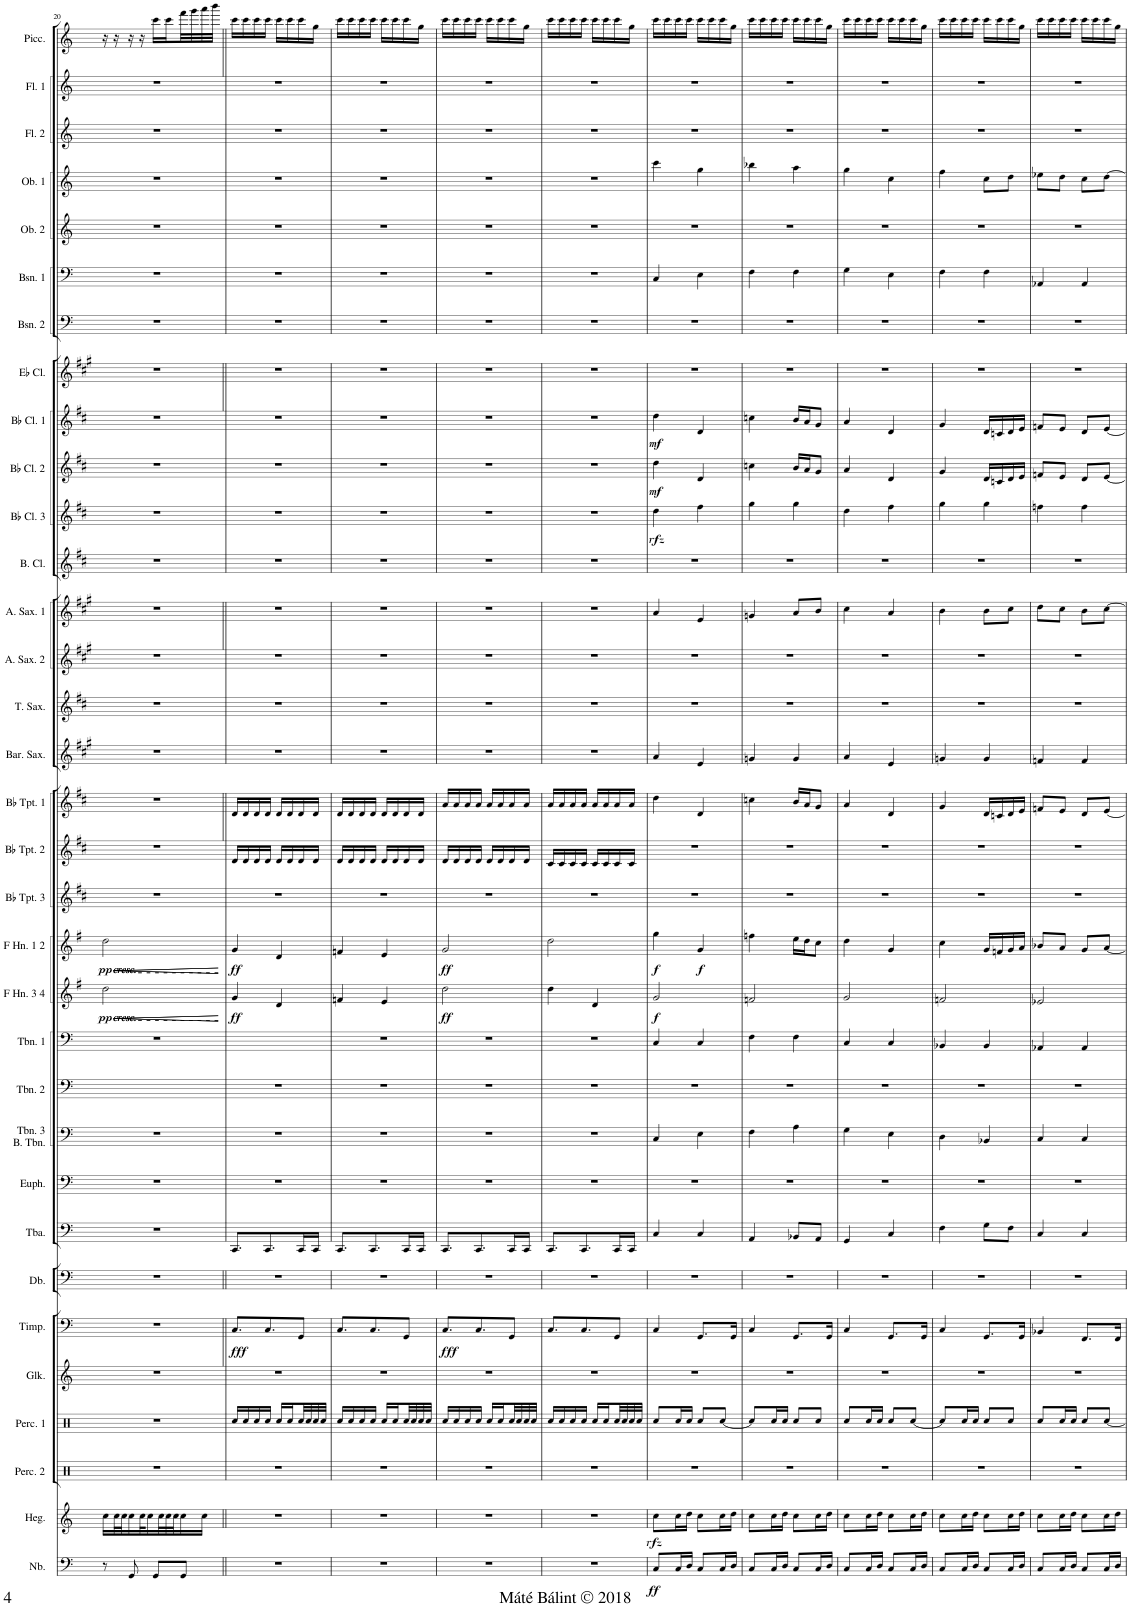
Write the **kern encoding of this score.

**kern	**dynam	**kern	**dynam	**kern	**kern	**kern	**kern	**dynam	**kern	**kern	**kern	**kern	**kern	**kern	**kern	**dynam	**kern	**dynam	**kern	**kern	**kern	**kern	**kern	**kern	**kern	**kern	**kern	**dynam	**kern	**dynam	**kern	**dynam	**kern	**kern	**kern	**kern	**kern	**kern	**kern	**kern
*part33	*part33	*part32	*part32	*part31	*part30	*part29	*part28	*part28	*part27	*part26	*part25	*part24	*part23	*part22	*part21	*part21	*part20	*part20	*part19	*part18	*part17	*part16	*part15	*part14	*part13	*part12	*part11	*part11	*part10	*part10	*part9	*part9	*part8	*part7	*part6	*part5	*part4	*part3	*part2	*part1
*staff33	*staff33	*staff32	*staff32	*staff31	*staff30	*staff29	*staff28	*staff28	*staff27	*staff26	*staff25	*staff24	*staff23	*staff22	*staff21	*staff21	*staff20	*staff20	*staff19	*staff18	*staff17	*staff16	*staff15	*staff14	*staff13	*staff12	*staff11	*staff11	*staff10	*staff10	*staff9	*staff9	*staff8	*staff7	*staff6	*staff5	*staff4	*staff3	*staff2	*staff1
*I"Nagybőgők	*	*I"Hegedűk	*	*I"Percussion 2	*I"Percussion 1	*I"Glockenspiel	*I"Timpani	*	*I"Double Bass	*I"Tuba	*I"Euphonium	*I"Trombone 3 &amp; Bass Trombone	*I"Trombone 2	*I"Trombone 1	*I"F Horn 3 &amp; 4	*	*I"F Horn 1 &amp; 2	*	*I"Bb Trumpet 3	*I"Bb Trumpet 2	*I"Bb Trumpet 1	*I"Baritone Saxophone	*I"Tenor Saxophone	*I"Alto Saxophone 2	*I"Alto Saxophone 1	*I"Bass Clarinet	*I"Bb Clarinet 3	*	*I"Bb Clarinet 2	*	*I"Bb Clarinet 1	*	*I"Eb Clarinet	*I"Bassoon 2	*I"Bassoon 1	*I"Oboe 2	*I"Oboe 1	*I"Flute 2	*I"Flute 1	*I"Piccolo
*I'Nb.	*	*I'Heg.	*	*I'Perc. 2	*I'Perc. 1	*I'Glk.	*I'Timp.	*	*I'Db.	*I'Tba.	*I'Euph.	*I'Tbn. 3 B. Tbn.	*I'Tbn. 2	*I'Tbn. 1	*I'F Hn. 3 4	*	*I'F Hn. 1 2	*	*I'Bb Tpt. 3	*I'Bb Tpt. 2	*I'Bb Tpt. 1	*I'Bar. Sax.	*I'T. Sax.	*I'A. Sax. 2	*I'A. Sax. 1	*I'B. Cl.	*I'Bb Cl. 3	*	*I'Bb Cl. 2	*	*I'Bb Cl. 1	*	*I'Eb Cl.	*I'Bsn. 2	*I'Bsn. 1	*I'Ob. 2	*I'Ob. 1	*I'Fl. 2	*I'Fl. 1	*I'Picc.
!!LO:PB:g=z
*clefF4	*	*clefG2	*	*clefX	*clefX	*clefG2	*clefF4	*	*clefF4	*clefF4	*clefF4	*clefF4	*clefF4	*clefF4	*clefG2	*	*clefG2	*	*clefG2	*clefG2	*clefG2	*clefG2	*clefG2	*clefG2	*clefG2	*clefG2	*clefG2	*	*clefG2	*	*clefG2	*	*clefG2	*clefF4	*clefF4	*clefG2	*clefG2	*clefG2	*clefG2	*clefG2
*Trd7c12	*	*	*	*	*	*Trd-14c-24	*	*	*Trd7c12	*	*	*	*	*	*Trd4c7	*	*Trd4c7	*	*Trd1c2	*Trd1c2	*Trd1c2	*Trd12c21	*Trd8c14	*Trd5c9	*Trd5c9	*Trd8c14	*Trd1c2	*	*Trd1c2	*	*Trd1c2	*	*Trd-2c-3	*	*	*	*	*	*	*Trd-7c-12
*k[]	*	*k[]	*	*k[]	*k[]	*k[]	*k[]	*	*k[]	*k[]	*k[]	*k[]	*k[]	*k[]	*k[f#]	*	*k[f#]	*	*k[f#c#]	*k[f#c#]	*k[f#c#]	*k[f#c#g#]	*k[f#c#]	*k[f#c#g#]	*k[f#c#g#]	*k[f#c#]	*k[f#c#]	*	*k[f#c#]	*	*k[f#c#]	*	*k[f#c#g#]	*k[]	*k[]	*k[]	*k[]	*k[]	*k[]	*k[]
*M2/4	*	*M2/4	*	*M2/4	*M2/4	*M2/4	*M2/4	*	*M2/4	*M2/4	*M2/4	*M2/4	*M2/4	*M2/4	*M2/4	*	*M2/4	*	*M2/4	*M2/4	*M2/4	*M2/4	*M2/4	*M2/4	*M2/4	*M2/4	*M2/4	*	*M2/4	*	*M2/4	*	*M2/4	*M2/4	*M2/4	*M2/4	*M2/4	*M2/4	*M2/4	*M2/4
=20	=20	=20	=20	=20	=20	=20	=20	=20	=20	=20	=20	=20	=20	=20	=20	=20	=20	=20	=20	=20	=20	=20	=20	=20	=20	=20	=20	=20	=20	=20	=20	=20	=20	=20	=20	=20	=20	=20	=20	=20
!	!	!	!	!	!	!	!	!	!	!	!	!	!	!	!	!	!LO:TX:b:i:t=cresc.	!	!	!	!	!	!	!	!	!	!	!	!	!	!	!	!	!	!	!	!	!	!	!
!	!	!	!	!	!	!	!	!	!	!	!	!	!	!	!	!	!LO:TX:b:i:t=cresc.	!	!	!	!	!	!	!	!	!	!	!	!	!	!	!	!	!	!	!	!	!	!	!
!	!	!	!	!	!	!	!	!	!	!	!	!	!	!	!LO:TX:b:i:t=cresc.	!	!	!	!	!	!	!	!	!	!	!	!	!	!	!	!	!	!	!	!	!	!	!	!	!
!	!	!	!	!	!	!	!	!	!	!	!	!	!	!	!LO:TX:b:i:t=cresc.	!	!	!	!	!	!	!	!	!	!	!	!	!	!	!	!	!	!	!	!	!	!	!	!	!
!	!	!	!	!	!	!	!	!	!	!	!	!	!	!	!	!LO:HP:b	!	!	!	!	!	!	!	!	!	!	!	!	!	!	!	!	!	!	!	!	!	!	!	!
!	!	!	!	!	!	!	!	!	!	!	!	!	!	!	!	!LO:HP:n=1:b	!	!LO:HP:b	!	!	!	!	!	!	!	!	!	!	!	!	!	!	!	!	!	!	!	!	!	!
!	!	!	!	!	!	!	!	!	!	!	!	!	!	!	!	!LO:DY:n=1:b	!	!LO:HP:n=1:b	!	!	!	!	!	!	!	!	!	!	!	!	!	!	!	!	!	!	!	!	!	!
!	!	!	!	!	!	!	!	!	!	!	!	!	!	!	!	!	!	!LO:DY:n=1:b	!	!	!	!	!	!	!	!	!	!	!	!	!	!	!	!	!	!	!	!	!	!
8r	.	16cc\LL	.	2r	2r	2r	2r	.	2r	2r	2r	2r	2ryy	2r	2dd\	< < pp	2dd\	< < pp	2r	2r	2r	2r	2r	2r	2r	2r	2r	.	2r	.	2r	.	2r	2r	2r	2r	2r	2r	2r	16r
.	.	32cc\L	.	.	.	.	.	.	.	.	.	.	.	.	.	.	.	.	.	.	.	.	.	.	.	.	.	.	.	.	.	.	.	.	.	.	.	.	.	16r
.	.	32cc\J	.	.	.	.	.	.	.	.	.	.	.	.	.	.	.	.	.	.	.	.	.	.	.	.	.	.	.	.	.	.	.	.	.	.	.	.	.	.
8GG/	.	16cc\	.	.	.	.	.	.	.	.	.	.	.	.	.	.	.	.	.	.	.	.	.	.	.	.	.	.	.	.	.	.	.	.	.	.	.	.	.	16r
.	.	32cc\K	.	.	.	.	.	.	.	.	.	.	.	.	.	.	.	.	.	.	.	.	.	.	.	.	.	.	.	.	.	.	.	.	.	.	.	.	.	16r
.	.	16cc\	.	.	.	.	.	.	.	.	.	.	.	.	.	.	.	.	.	.	.	.	.	.	.	.	.	.	.	.	.	.	.	.	.	.	.	.	.	.
8GG/L	.	.	.	.	.	.	.	.	.	.	.	.	.	.	.	.	.	.	.	.	.	.	.	.	.	.	.	.	.	.	.	.	.	.	.	.	.	.	.	16ccc\LL
.	.	32cc\L	.	.	.	.	.	.	.	.	.	.	.	.	.	.	.	.	.	.	.	.	.	.	.	.	.	.	.	.	.	.	.	.	.	.	.	.	.	.
.	.	32cc\	.	.	.	.	.	.	.	.	.	.	.	.	.	.	.	.	.	.	.	.	.	.	.	.	.	.	.	.	.	.	.	.	.	.	.	.	.	16ccc\
.	.	32cc\J	.	.	.	.	.	.	.	.	.	.	.	.	.	.	.	.	.	.	.	.	.	.	.	.	.	.	.	.	.	.	.	.	.	.	.	.	.	.
8GG/J	.	16cc\	.	.	.	.	.	.	.	.	.	.	.	.	.	.	.	.	.	.	.	.	.	.	.	.	.	.	.	.	.	.	.	.	.	.	.	.	.	32fff\L
.	.	.	.	.	.	.	.	.	.	.	.	.	.	.	.	.	.	.	.	.	.	.	.	.	.	.	.	.	.	.	.	.	.	.	.	.	.	.	.	32ggg\
.	.	16cc\JJ	.	.	.	.	.	.	.	.	.	.	.	.	.	.	.	.	.	.	.	.	.	.	.	.	.	.	.	.	.	.	.	.	.	.	.	.	.	32aaa\
.	.	.	.	.	.	.	.	.	.	.	.	.	.	.	.	.	.	.	.	.	.	.	.	.	.	.	.	.	.	.	.	.	.	.	.	.	.	.	.	32bbb\JJJ
.	.	.	.	.	.	.	.	.	.	.	.	.	.	.	.	.	.	[	.	.	.	.	.	.	.	.	.	.	.	.	.	.	.	.	.	.	.	.	.	.
=21||	=21||	=21||	=21||	=21||	=21||	=21||	=21||	=21||	=21||	=21||	=21||	=21||	=21||	=21||	=21||	=21||	=21||	=21||	=21||	=21||	=21||	=21||	=21||	=21||	=21||	=21||	=21||	=21||	=21||	=21||	=21||	=21||	=21||	=21||	=21||	=21||	=21||	=21||	=21||	=21||
!	!	!	!	!	!	!	!	!LO:DY:b	!	!	!	!	!	!	!	!LO:DY:b	!	!LO:DY:b	!	!	!	!	!	!	!	!	!	!	!	!	!	!	!	!	!	!	!	!	!	!
2r	.	2r	.	2r	16Rcc/LL	2r	8.C/L	fff	2r	8.CC/L	2r	2r	2r	2ryy	4g/	ff	4g/	ff	2r	16d/LL	16d/LL	2r	2r	2r	2r	2r	2r	.	2r	.	2r	.	2r	2r	2r	2r	2r	2r	2r	16ccc\LL
.	.	.	.	.	16Rcc/	.	.	.	.	.	.	.	.	.	.	.	.	.	.	16d/	16d/	.	.	.	.	.	.	.	.	.	.	.	.	.	.	.	.	.	.	16ccc\
.	.	.	.	.	16Rcc/	.	.	.	.	.	.	.	.	.	.	.	.	.	.	16d/	16d/	.	.	.	.	.	.	.	.	.	.	.	.	.	.	.	.	.	.	16ccc\
.	.	.	.	.	16Rcc/JJ	.	8.C/	.	.	8.CC/	.	.	.	.	.	.	.	.	.	16d/JJ	16d/JJ	.	.	.	.	.	.	.	.	.	.	.	.	.	.	.	.	.	.	16ccc\JJ
.	.	.	.	.	16Rcc/LL	.	.	.	.	.	.	.	.	.	4d/	[	4d/	.	.	16d/LL	16d/LL	.	.	.	.	.	.	.	.	.	.	.	.	.	.	.	.	.	.	16ccc\LL
.	.	.	.	.	16Rcc/	.	.	.	.	.	.	.	.	.	.	.	.	.	.	16d/	16d/	.	.	.	.	.	.	.	.	.	.	.	.	.	.	.	.	.	.	16ccc\
.	.	.	.	.	32Rcc/L	.	8GG/J	.	.	16CC/L	.	.	.	.	.	.	.	.	.	16d/	16d/	.	.	.	.	.	.	.	.	.	.	.	.	.	.	.	.	.	.	16ccc\
.	.	.	.	.	32Rcc/	.	.	.	.	.	.	.	.	.	.	.	.	.	.	.	.	.	.	.	.	.	.	.	.	.	.	.	.	.	.	.	.	.	.	.
.	.	.	.	.	32Rcc/	.	.	.	.	16CC/JJ	.	.	.	.	.	.	.	.	.	16d/JJ	16d/JJ	.	.	.	.	.	.	.	.	.	.	.	.	.	.	.	.	.	.	16gg\JJ
.	.	.	.	.	32Rcc/JJJ	.	.	.	.	.	.	.	.	.	.	.	.	.	.	.	.	.	.	.	.	.	.	.	.	.	.	.	.	.	.	.	.	.	.	.
.	.	.	.	.	.	.	.	.	.	.	.	.	.	.	.	[	.	[	.	.	.	.	.	.	.	.	.	.	.	.	.	.	.	.	.	.	.	.	.	.
=22	=22	=22	=22	=22	=22	=22	=22	=22	=22	=22	=22	=22	=22	=22	=22	=22	=22	=22	=22	=22	=22	=22	=22	=22	=22	=22	=22	=22	=22	=22	=22	=22	=22	=22	=22	=22	=22	=22	=22	=22
2r	.	2r	.	2r	16Rcc/LL	2r	8.C/L	.	2r	8.CC/L	2r	2r	2r	2r	4fn/	.	4fn/	.	2r	16d/LL	16d/LL	2r	2r	2r	2r	2r	2r	.	2r	.	2r	.	2r	2r	2r	2r	2r	2r	2r	16ccc\LL
.	.	.	.	.	16Rcc/	.	.	.	.	.	.	.	.	.	.	.	.	.	.	16d/	16d/	.	.	.	.	.	.	.	.	.	.	.	.	.	.	.	.	.	.	16ccc\
.	.	.	.	.	16Rcc/	.	.	.	.	.	.	.	.	.	.	.	.	.	.	16d/	16d/	.	.	.	.	.	.	.	.	.	.	.	.	.	.	.	.	.	.	16ccc\
.	.	.	.	.	16Rcc/JJ	.	8.C/	.	.	8.CC/	.	.	.	.	.	.	.	.	.	16d/JJ	16d/JJ	.	.	.	.	.	.	.	.	.	.	.	.	.	.	.	.	.	.	16ccc\JJ
.	.	.	.	.	16Rcc/LL	.	.	.	.	.	.	.	.	.	4e/	.	4e/	.	.	16d/LL	16d/LL	.	.	.	.	.	.	.	.	.	.	.	.	.	.	.	.	.	.	16ccc\LL
.	.	.	.	.	16Rcc/	.	.	.	.	.	.	.	.	.	.	.	.	.	.	16d/	16d/	.	.	.	.	.	.	.	.	.	.	.	.	.	.	.	.	.	.	16ccc\
.	.	.	.	.	32Rcc/L	.	8GG/J	.	.	16CC/L	.	.	.	.	.	.	.	.	.	16d/	16d/	.	.	.	.	.	.	.	.	.	.	.	.	.	.	.	.	.	.	16ccc\
.	.	.	.	.	32Rcc/	.	.	.	.	.	.	.	.	.	.	.	.	.	.	.	.	.	.	.	.	.	.	.	.	.	.	.	.	.	.	.	.	.	.	.
.	.	.	.	.	32Rcc/	.	.	.	.	16CC/JJ	.	.	.	.	.	.	.	.	.	16d/JJ	16d/JJ	.	.	.	.	.	.	.	.	.	.	.	.	.	.	.	.	.	.	16gg\JJ
.	.	.	.	.	32Rcc/JJJ	.	.	.	.	.	.	.	.	.	.	.	.	.	.	.	.	.	.	.	.	.	.	.	.	.	.	.	.	.	.	.	.	.	.	.
=23	=23	=23	=23	=23	=23	=23	=23	=23	=23	=23	=23	=23	=23	=23	=23	=23	=23	=23	=23	=23	=23	=23	=23	=23	=23	=23	=23	=23	=23	=23	=23	=23	=23	=23	=23	=23	=23	=23	=23	=23
!	!	!	!	!	!	!	!	!LO:DY:b	!	!	!	!	!	!	!	!LO:DY:b	!	!LO:DY:b	!	!	!	!	!	!	!	!	!	!	!	!	!	!	!	!	!	!	!	!	!	!
2r	.	2r	.	2r	16Rcc/LL	2r	8.C/L	fff	2r	8.CC/L	2r	2r	2r	2r	2dd\	ff	2g/	ff	2r	16d/LL	16a/LL	2r	2r	2r	2r	2r	2r	.	2r	.	2r	.	2r	2r	2r	2r	2r	2r	2r	16ccc\LL
.	.	.	.	.	16Rcc/	.	.	.	.	.	.	.	.	.	.	.	.	.	.	16d/	16a/	.	.	.	.	.	.	.	.	.	.	.	.	.	.	.	.	.	.	16ccc\
.	.	.	.	.	16Rcc/	.	.	.	.	.	.	.	.	.	.	.	.	.	.	16d/	16a/	.	.	.	.	.	.	.	.	.	.	.	.	.	.	.	.	.	.	16ccc\
.	.	.	.	.	16Rcc/JJ	.	8.C/	.	.	8.CC/	.	.	.	.	.	.	.	.	.	16d/JJ	16a/JJ	.	.	.	.	.	.	.	.	.	.	.	.	.	.	.	.	.	.	16ccc\JJ
.	.	.	.	.	16Rcc/LL	.	.	.	.	.	.	.	.	.	.	.	.	.	.	16d/LL	16a/LL	.	.	.	.	.	.	.	.	.	.	.	.	.	.	.	.	.	.	16ccc\LL
.	.	.	.	.	16Rcc/	.	.	.	.	.	.	.	.	.	.	.	.	.	.	16d/	16a/	.	.	.	.	.	.	.	.	.	.	.	.	.	.	.	.	.	.	16ccc\
.	.	.	.	.	32Rcc/L	.	8GG/J	.	.	16CC/L	.	.	.	.	.	.	.	.	.	16d/	16a/	.	.	.	.	.	.	.	.	.	.	.	.	.	.	.	.	.	.	16ccc\
.	.	.	.	.	32Rcc/	.	.	.	.	.	.	.	.	.	.	.	.	.	.	.	.	.	.	.	.	.	.	.	.	.	.	.	.	.	.	.	.	.	.	.
.	.	.	.	.	32Rcc/	.	.	.	.	16CC/JJ	.	.	.	.	.	.	.	.	.	16d/JJ	16a/JJ	.	.	.	.	.	.	.	.	.	.	.	.	.	.	.	.	.	.	16gg\JJ
.	.	.	.	.	32Rcc/JJJ	.	.	.	.	.	.	.	.	.	.	.	.	.	.	.	.	.	.	.	.	.	.	.	.	.	.	.	.	.	.	.	.	.	.	.
=24	=24	=24	=24	=24	=24	=24	=24	=24	=24	=24	=24	=24	=24	=24	=24	=24	=24	=24	=24	=24	=24	=24	=24	=24	=24	=24	=24	=24	=24	=24	=24	=24	=24	=24	=24	=24	=24	=24	=24	=24
2r	.	2r	.	2r	16Rcc/LL	2r	8.C/L	.	2r	8.CC/L	2r	2r	2r	2r	4dd\	.	2dd\	.	2r	16c#/LL	16a/LL	2r	2r	2r	2r	2r	2r	.	2r	.	2r	.	2r	2r	2r	2r	2r	2r	2r	16ccc\LL
.	.	.	.	.	16Rcc/	.	.	.	.	.	.	.	.	.	.	.	.	.	.	16c#/	16a/	.	.	.	.	.	.	.	.	.	.	.	.	.	.	.	.	.	.	16ccc\
.	.	.	.	.	16Rcc/	.	.	.	.	.	.	.	.	.	.	.	.	.	.	16c#/	16a/	.	.	.	.	.	.	.	.	.	.	.	.	.	.	.	.	.	.	16ccc\
.	.	.	.	.	16Rcc/JJ	.	8.C/	.	.	8.CC/	.	.	.	.	.	.	.	.	.	16c#/JJ	16a/JJ	.	.	.	.	.	.	.	.	.	.	.	.	.	.	.	.	.	.	16ccc\JJ
.	.	.	.	.	16Rcc/LL	.	.	.	.	.	.	.	.	.	4d/	.	.	.	.	16c#/LL	16a/LL	.	.	.	.	.	.	.	.	.	.	.	.	.	.	.	.	.	.	16ccc\LL
.	.	.	.	.	16Rcc/	.	.	.	.	.	.	.	.	.	.	.	.	.	.	16c#/	16a/	.	.	.	.	.	.	.	.	.	.	.	.	.	.	.	.	.	.	16ccc\
.	.	.	.	.	32Rcc/L	.	8GG/J	.	.	16CC/L	.	.	.	.	.	.	.	.	.	16c#/	16a/	.	.	.	.	.	.	.	.	.	.	.	.	.	.	.	.	.	.	16ccc\
.	.	.	.	.	32Rcc/	.	.	.	.	.	.	.	.	.	.	.	.	.	.	.	.	.	.	.	.	.	.	.	.	.	.	.	.	.	.	.	.	.	.	.
.	.	.	.	.	32Rcc/	.	.	.	.	16CC/JJ	.	.	.	.	.	.	.	.	.	16c#/JJ	16a/JJ	.	.	.	.	.	.	.	.	.	.	.	.	.	.	.	.	.	.	16gg\JJ
.	.	.	.	.	32Rcc/JJJ	.	.	.	.	.	.	.	.	.	.	.	.	.	.	.	.	.	.	.	.	.	.	.	.	.	.	.	.	.	.	.	.	.	.	.
=25	=25	=25	=25	=25	=25	=25	=25	=25	=25	=25	=25	=25	=25	=25	=25	=25	=25	=25	=25	=25	=25	=25	=25	=25	=25	=25	=25	=25	=25	=25	=25	=25	=25	=25	=25	=25	=25	=25	=25	=25
!	!LO:DY:b	!	!LO:DY:b	!	!	!	!	!	!	!	!	!	!	!	!	!LO:DY:b	!	!LO:DY:b	!	!	!	!	!	!	!	!	!	!LO:DY:b	!	!LO:DY:b	!	!LO:DY:b	!	!	!	!	!	!	!	!
8C/L	ff	8cc\L	rfz	2r	8Rcc/L	2r	4C/	.	2r	4C/	2r	4C/	2r	4C/	2g/	f	4gg\	f	2r	2r	4dd\	4a/	2r	2r	4a/	2r	4dd\	rfz	4dd\	mf	4dd\	mf	2r	2r	4C/	2r	4ccc\	2r	2r	16ccc\LL
.	.	.	.	.	.	.	.	.	.	.	.	.	.	.	.	.	.	.	.	.	.	.	.	.	.	.	.	.	.	.	.	.	.	.	.	.	.	.	.	16ccc\
16C/L	.	16cc\L	.	.	16Rcc/L	.	.	.	.	.	.	.	.	.	.	.	.	.	.	.	.	.	.	.	.	.	.	.	.	.	.	.	.	.	.	.	.	.	.	16ccc\
16D/JJ	.	16dd\JJ	.	.	16Rcc/JJ	.	.	.	.	.	.	.	.	.	.	.	.	.	.	.	.	.	.	.	.	.	.	.	.	.	.	.	.	.	.	.	.	.	.	16ccc\JJ
!	!	!	!	!	!	!	!	!	!	!	!	!	!	!	!	!	!	!LO:DY:b	!	!	!	!	!	!	!	!	!	!	!	!	!	!	!	!	!	!	!	!	!	!
8C/L	.	8cc\L	.	.	8Rcc/L	.	8.GG/L	.	.	4C/	.	4E\	.	4C/	.	.	4g/	f	.	.	4d/	4e/	.	.	4e/	.	4ff#\	.	4d/	.	4d/	.	.	.	4E\	.	4gg\	.	.	16ccc\LL
.	.	.	.	.	.	.	.	.	.	.	.	.	.	.	.	.	.	.	.	.	.	.	.	.	.	.	.	.	.	.	.	.	.	.	.	.	.	.	.	16ccc\
16C/L	.	16cc\L	.	.	[8Rcc/J	.	.	.	.	.	.	.	.	.	.	.	.	.	.	.	.	.	.	.	.	.	.	.	.	.	.	.	.	.	.	.	.	.	.	16ccc\
16D/JJ	.	16dd\JJ	.	.	.	.	16GG/Jk	.	.	.	.	.	.	.	.	.	.	.	.	.	.	.	.	.	.	.	.	.	.	.	.	.	.	.	.	.	.	.	.	16gg\JJ
=26	=26	=26	=26	=26	=26	=26	=26	=26	=26	=26	=26	=26	=26	=26	=26	=26	=26	=26	=26	=26	=26	=26	=26	=26	=26	=26	=26	=26	=26	=26	=26	=26	=26	=26	=26	=26	=26	=26	=26	=26
8C/L	.	8cc\L	.	2r	8Rcc/L]	2r	4C/	.	2r	4AA/	2r	4F\	2r	4F\	2fn/	.	4ffn\	.	2r	2r	4ccn\	4gn/	2r	2r	4gn/	2r	4gg\	.	4ccn\	.	4ccn\	.	2r	2r	4F\	2r	4bb-X\	2r	2r	16ccc\LL
.	.	.	.	.	.	.	.	.	.	.	.	.	.	.	.	.	.	.	.	.	.	.	.	.	.	.	.	.	.	.	.	.	.	.	.	.	.	.	.	16ccc\
16C/L	.	16cc\L	.	.	16Rcc/L	.	.	.	.	.	.	.	.	.	.	.	.	.	.	.	.	.	.	.	.	.	.	.	.	.	.	.	.	.	.	.	.	.	.	16ccc\
16D/JJ	.	16dd\JJ	.	.	16Rcc/JJ	.	.	.	.	.	.	.	.	.	.	.	.	.	.	.	.	.	.	.	.	.	.	.	.	.	.	.	.	.	.	.	.	.	.	16ccc\JJ
8C/L	.	8cc\L	.	.	8Rcc/L	.	8.GG/L	.	.	8BB-X/L	.	4A\	.	4F\	.	.	16ee\LL	.	.	.	16b/LL	4g/	.	.	8a/L	.	4gg\	.	16b/LL	.	16b/LL	.	.	.	4F\	.	4aa\	.	.	16ccc\LL
.	.	.	.	.	.	.	.	.	.	.	.	.	.	.	.	.	16dd\J	.	.	.	16a/J	.	.	.	.	.	.	.	16a/J	.	16a/J	.	.	.	.	.	.	.	.	16ccc\
16C/L	.	16cc\L	.	.	8Rcc/J	.	.	.	.	8AA/J	.	.	.	.	.	.	8cc\J	.	.	.	8g/J	.	.	.	8b/J	.	.	.	8g/J	.	8g/J	.	.	.	.	.	.	.	.	16ccc\
16D/JJ	.	16dd\JJ	.	.	.	.	16GG/Jk	.	.	.	.	.	.	.	.	.	.	.	.	.	.	.	.	.	.	.	.	.	.	.	.	.	.	.	.	.	.	.	.	16gg\JJ
=27	=27	=27	=27	=27	=27	=27	=27	=27	=27	=27	=27	=27	=27	=27	=27	=27	=27	=27	=27	=27	=27	=27	=27	=27	=27	=27	=27	=27	=27	=27	=27	=27	=27	=27	=27	=27	=27	=27	=27	=27
8C/L	.	8cc\L	.	2r	8Rcc/L	2r	4C/	.	2r	4GG/	2r	4G\	2r	4C/	2g/	.	4dd\	.	2r	2r	4a/	4a/	2r	2r	4cc#\	2r	4dd\	.	4a/	.	4a/	.	2r	2r	4G\	2r	4gg\	2r	2r	16ccc\LL
.	.	.	.	.	.	.	.	.	.	.	.	.	.	.	.	.	.	.	.	.	.	.	.	.	.	.	.	.	.	.	.	.	.	.	.	.	.	.	.	16ccc\
16C/L	.	16cc\L	.	.	16Rcc/L	.	.	.	.	.	.	.	.	.	.	.	.	.	.	.	.	.	.	.	.	.	.	.	.	.	.	.	.	.	.	.	.	.	.	16ccc\
16D/JJ	.	16dd\JJ	.	.	16Rcc/JJ	.	.	.	.	.	.	.	.	.	.	.	.	.	.	.	.	.	.	.	.	.	.	.	.	.	.	.	.	.	.	.	.	.	.	16ccc\JJ
8C/L	.	8cc\L	.	.	8Rcc/L	.	8.GG/L	.	.	4C/	.	4E\	.	4C/	.	.	4g/	.	.	.	4d/	4e/	.	.	4a/	.	4ff#\	.	4d/	.	4d/	.	.	.	4E\	.	4cc\	.	.	16ccc\LL
.	.	.	.	.	.	.	.	.	.	.	.	.	.	.	.	.	.	.	.	.	.	.	.	.	.	.	.	.	.	.	.	.	.	.	.	.	.	.	.	16ccc\
16C/L	.	16cc\L	.	.	[8Rcc/J	.	.	.	.	.	.	.	.	.	.	.	.	.	.	.	.	.	.	.	.	.	.	.	.	.	.	.	.	.	.	.	.	.	.	16ccc\
16D/JJ	.	16dd\JJ	.	.	.	.	16GG/Jk	.	.	.	.	.	.	.	.	.	.	.	.	.	.	.	.	.	.	.	.	.	.	.	.	.	.	.	.	.	.	.	.	16gg\JJ
=28	=28	=28	=28	=28	=28	=28	=28	=28	=28	=28	=28	=28	=28	=28	=28	=28	=28	=28	=28	=28	=28	=28	=28	=28	=28	=28	=28	=28	=28	=28	=28	=28	=28	=28	=28	=28	=28	=28	=28	=28
8C/L	.	8cc\L	.	2r	8Rcc/L]	2r	4C/	.	2r	4F\	2r	4D\	2r	4BB-X/	2fn/	.	4cc\	.	2r	2r	4g/	4gn/	2r	2r	4b\	2r	4gg\	.	4g/	.	4g/	.	2r	2r	4F\	2r	4ff\	2r	2r	16ccc\LL
.	.	.	.	.	.	.	.	.	.	.	.	.	.	.	.	.	.	.	.	.	.	.	.	.	.	.	.	.	.	.	.	.	.	.	.	.	.	.	.	16ccc\
16C/L	.	16cc\L	.	.	16Rcc/L	.	.	.	.	.	.	.	.	.	.	.	.	.	.	.	.	.	.	.	.	.	.	.	.	.	.	.	.	.	.	.	.	.	.	16ccc\
16D/JJ	.	16dd\JJ	.	.	16Rcc/JJ	.	.	.	.	.	.	.	.	.	.	.	.	.	.	.	.	.	.	.	.	.	.	.	.	.	.	.	.	.	.	.	.	.	.	16ccc\JJ
8C/L	.	8cc\L	.	.	8Rcc/L	.	8.GG/L	.	.	8G\L	.	4BB-X/	.	4BB-/	.	.	16g/LL	.	.	.	16d/LL	4g/	.	.	8b\L	.	4gg\	.	16d/LL	.	16d/LL	.	.	.	4F\	.	8cc\L	.	.	16ccc\LL
.	.	.	.	.	.	.	.	.	.	.	.	.	.	.	.	.	16fn/	.	.	.	16cn/	.	.	.	.	.	.	.	16cn/	.	16cn/	.	.	.	.	.	.	.	.	16ccc\
16C/L	.	16cc\L	.	.	8Rcc/J	.	.	.	.	8F\J	.	.	.	.	.	.	16g/	.	.	.	16d/	.	.	.	8cc#\J	.	.	.	16d/	.	16d/	.	.	.	.	.	8dd\J	.	.	16ccc\
16D/JJ	.	16dd\JJ	.	.	.	.	16GG/Jk	.	.	.	.	.	.	.	.	.	16a/JJ	.	.	.	16e/JJ	.	.	.	.	.	.	.	16e/JJ	.	16e/JJ	.	.	.	.	.	.	.	.	16gg\JJ
=29	=29	=29	=29	=29	=29	=29	=29	=29	=29	=29	=29	=29	=29	=29	=29	=29	=29	=29	=29	=29	=29	=29	=29	=29	=29	=29	=29	=29	=29	=29	=29	=29	=29	=29	=29	=29	=29	=29	=29	=29
8C/L	.	8cc\L	.	2r	8Rcc/L	2r	4BB-X/	.	2r	4C/	2r	4C/	2r	4AA-X/	2e-X/	.	8b-X/L	.	2r	2r	8fn/L	4fn/	2r	2r	8dd\L	2r	4ffn\	.	8fn/L	.	8fn/L	.	2r	2r	4AA-X/	2r	8ee-X\L	2r	2r	16ccc\LL
.	.	.	.	.	.	.	.	.	.	.	.	.	.	.	.	.	.	.	.	.	.	.	.	.	.	.	.	.	.	.	.	.	.	.	.	.	.	.	.	16ccc\
16C/L	.	16cc\L	.	.	16Rcc/L	.	.	.	.	.	.	.	.	.	.	.	8a/J	.	.	.	8e/J	.	.	.	8cc#\J	.	.	.	8e/J	.	8e/J	.	.	.	.	.	8dd\J	.	.	16ccc\
16D/JJ	.	16dd\JJ	.	.	16Rcc/JJ	.	.	.	.	.	.	.	.	.	.	.	.	.	.	.	.	.	.	.	.	.	.	.	.	.	.	.	.	.	.	.	.	.	.	16ccc\JJ
8C/L	.	8cc\L	.	.	8Rcc/L	.	8.FF/L	.	.	4C/	.	4C/	.	4AA-/	.	.	8g/L	.	.	.	8d/L	4f/	.	.	8b\L	.	4ff\	.	8d/L	.	8d/L	.	.	.	4AA-/	.	8cc\L	.	.	16ccc\LL
.	.	.	.	.	.	.	.	.	.	.	.	.	.	.	.	.	.	.	.	.	.	.	.	.	.	.	.	.	.	.	.	.	.	.	.	.	.	.	.	16ccc\
16C/L	.	16cc\L	.	.	[8Rcc/J	.	.	.	.	.	.	.	.	.	.	.	[8a/J	.	.	.	[8e/J	.	.	.	[8cc#\J	.	.	.	[8e/J	.	[8e/J	.	.	.	.	.	[8dd\J	.	.	16ccc\
16D/JJ	.	16dd\JJ	.	.	.	.	16FF/Jk	.	.	.	.	.	.	.	.	.	.	.	.	.	.	.	.	.	.	.	.	.	.	.	.	.	.	.	.	.	.	.	.	16gg\JJ
=	=	=	=	=	=	=	=	=	=	=	=	=	=	=	=	=	=	=	=	=	=	=	=	=	=	=	=	=	=	=	=	=	=	=	=	=	=	=	=	=
*-	*-	*-	*-	*-	*-	*-	*-	*-	*-	*-	*-	*-	*-	*-	*-	*-	*-	*-	*-	*-	*-	*-	*-	*-	*-	*-	*-	*-	*-	*-	*-	*-	*-	*-	*-	*-	*-	*-	*-	*-
